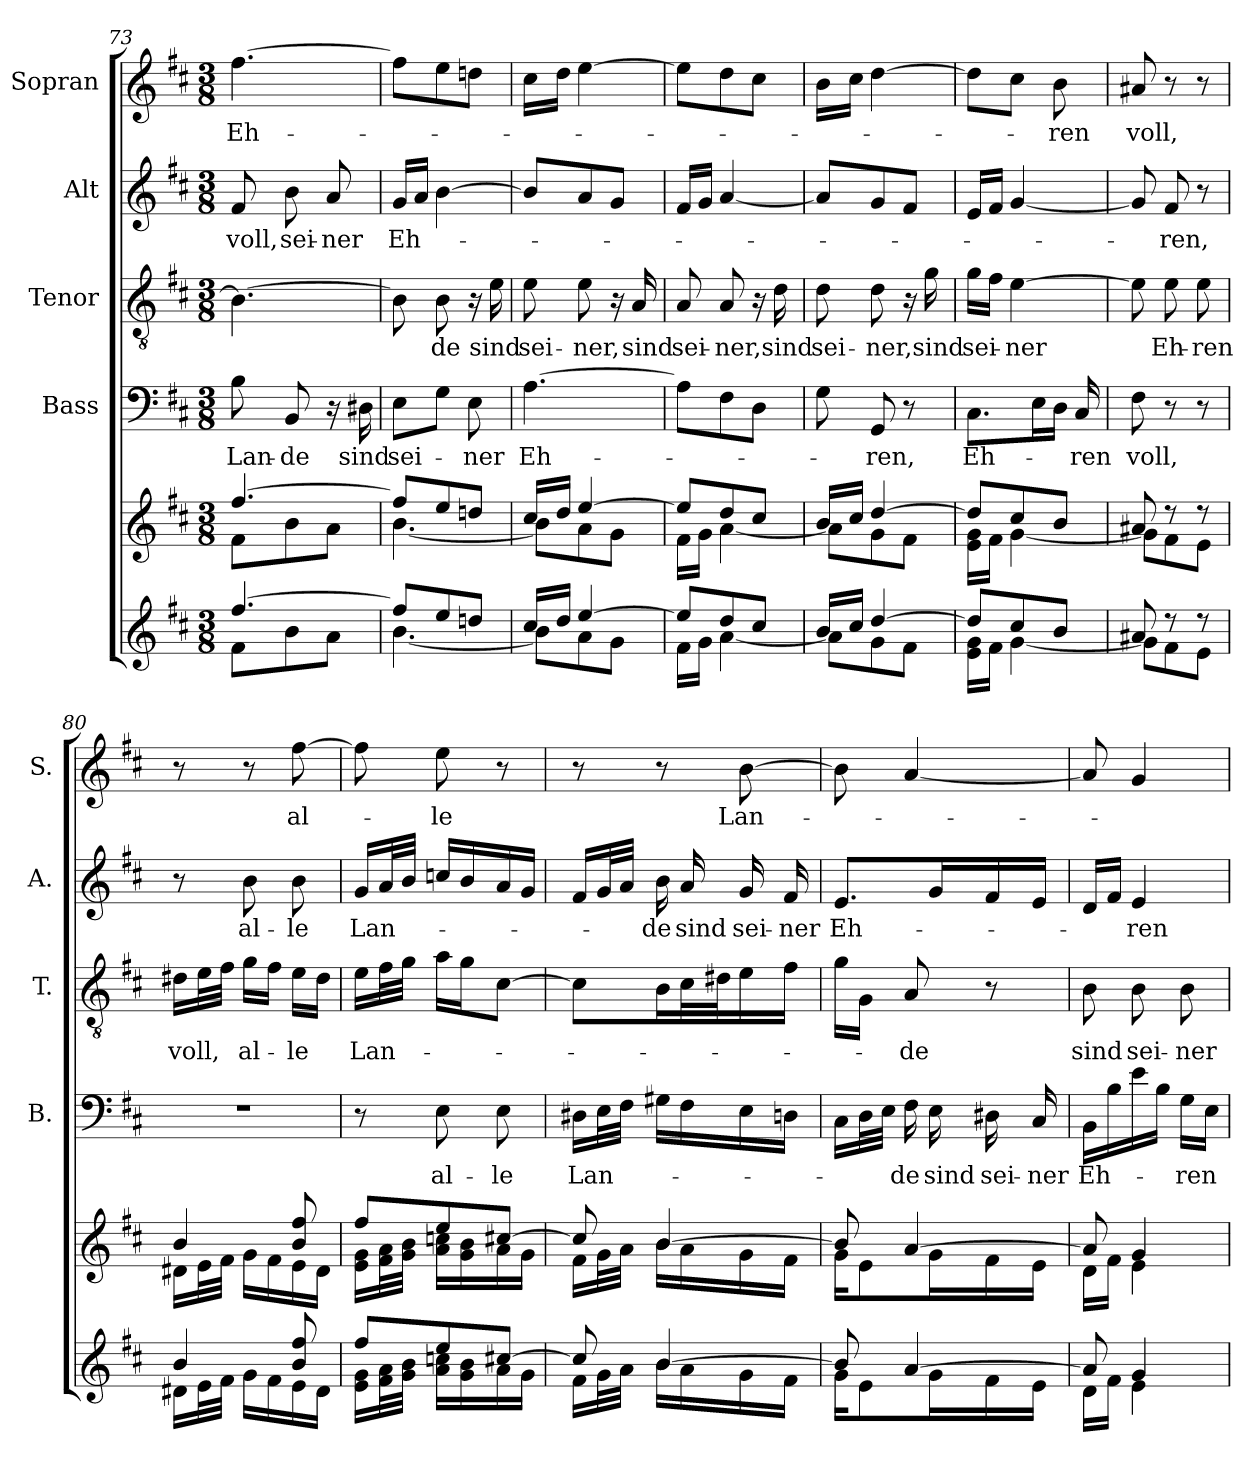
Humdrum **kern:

**kern	**kern	**kern	**text	**kern	**text	**kern	**text	**kern	**text
*part5	*part5	*part4	*part4	*part3	*part3	*part2	*part2	*part1	*part1
*staff6	*staff5	*staff4	*staff4	*staff3	*staff3	*staff2	*staff2	*staff1	*staff1
*	*	*I"Bass	*	*I"Tenor	*	*I"Alt	*	*I"Sopran	*
*	*	*I'B.	*	*I'T.	*	*I'A.	*	*I'S.	*
*clefG2	*clefG2	*clefF4	*	*clefGv2	*	*clefG2	*	*clefG2	*
*k[f#c#]	*k[f#c#]	*k[f#c#]	*	*k[f#c#]	*	*k[f#c#]	*	*k[f#c#]	*
*D:	*D:	*D:	*	*D:	*	*D:	*	*D:	*
*M3/8	*M3/8	*M3/8	*	*M3/8	*	*M3/8	*	*M3/8	*
=73	=73	=73	=73	=73	=73	=73	=73	=73	=73
*^	*^	*	*	*	*	*	*	*	*
!	!	!	!	!	!LO:LY:b	!	!	!	!LO:LY:b	!	!LO:LY:b
[>4.ff#/	8f#\L	[>4.ff#/	8f#\L	8B\	Lan-	4.B\_	.	8f#/	voll,	[4.ff#\	Eh-
!	!	!	!	!	!LO:LY:b	!	!	!	!LO:LY:b	!	!
.	8b\	.	8b\	8BB/	-de	.	.	8b\	sei-	.	.
!	!	!	!	!	!	!	!	!	!LO:LY:b	!	!
.	8a\J	.	8a\J	16r	.	.	.	8a/	-ner	.	.
!	!	!	!	!	!LO:LY:b	!	!	!	!	!	!
.	.	.	.	16D#X\	sind	.	.	.	.	.	.
=74	=74	=74	=74	=74	=74	=74	=74	=74	=74	=74	=74
!	!	!	!	!	!LO:LY:b	!	!	!	!LO:LY:b	!	!
8ff#/L]	[<4.b\	8ff#/L]	[<4.b\	8E\L	sei-	8B\]	.	16g/LL	Eh-	8ff#\L]	.
.	.	.	.	.	.	.	.	16a/JJ	.	.	.
!	!	!	!	!	!	!	!LO:LY:b	!	!	!	!
8ee/	.	8ee/	.	8G\J	.	8B\	-de	[4b\	.	8ee\	.
!	!	!	!	!	!LO:LY:b	!	!	!	!	!	!
8ddn/J	.	8ddn/J	.	8E\	-ner	16r	.	.	.	8ddn\J	.
!	!	!	!	!	!	!	!LO:LY:b	!	!	!	!
.	.	.	.	.	.	16e\	sind	.	.	.	.
=75	=75	=75	=75	=75	=75	=75	=75	=75	=75	=75	=75
!	!	!	!	!	!LO:LY:b	!	!LO:LY:b	!	!	!	!
16cc#/LL	8b\L]	16cc#/LL	8b\L]	[4.A\	Eh-	8e\	sei-	8b/L]	.	16cc#\LL	.
16dd/JJ	.	16dd/JJ	.	.	.	.	.	.	.	16dd\JJ	.
!	!	!	!	!	!	!	!LO:LY:b	!	!	!	!
[>4ee/	8a\	[>4ee/	8a\	.	.	8e\	-ner,	8a/	.	[4ee\	.
.	8g\J	.	8g\J	.	.	16r	.	8g/J	.	.	.
!	!	!	!	!	!	!	!LO:LY:b	!	!	!	!
.	.	.	.	.	.	16A/	sind	.	.	.	.
=76	=76	=76	=76	=76	=76	=76	=76	=76	=76	=76	=76
!	!	!	!	!	!	!	!LO:LY:b	!	!	!	!
8ee/L]	16f#\LL	8ee/L]	16f#\LL	8A\L]	.	8A/	sei-	16f#/LL	.	8ee\L]	.
.	16g\JJ	.	16g\JJ	.	.	.	.	16g/JJ	.	.	.
!	!	!	!	!	!	!	!LO:LY:b	!	!	!	!
8dd/	[<4a\	8dd/	[<4a\	8F#\	.	8A/	-ner,	[4a/	.	8dd\	.
8cc#/J	.	8cc#/J	.	8D\J	.	16r	.	.	.	8cc#\J	.
!	!	!	!	!	!	!	!LO:LY:b	!	!	!	!
.	.	.	.	.	.	16d\	sind	.	.	.	.
=77	=77	=77	=77	=77	=77	=77	=77	=77	=77	=77	=77
!	!	!	!	!	!	!	!LO:LY:b	!	!	!	!
16b/LL	8a\L]	16b/LL	8a\L]	8G\	.	8d\	sei-	8a/L]	.	16b\LL	.
16cc#/JJ	.	16cc#/JJ	.	.	.	.	.	.	.	16cc#\JJ	.
!	!	!	!	!	!LO:LY:b	!	!LO:LY:b	!	!	!	!
[>4dd/	8g\	[>4dd/	8g\	8GG/	-ren,	8d\	-ner,	8g/	.	[4dd\	.
.	8f#\J	.	8f#\J	8r	.	16r	.	8f#/J	.	.	.
!	!	!	!	!	!	!	!LO:LY:b	!	!	!	!
.	.	.	.	.	.	16g\	sind	.	.	.	.
=78	=78	=78	=78	=78	=78	=78	=78	=78	=78	=78	=78
!	!	!	!	!	!LO:LY:b	!	!LO:LY:b	!	!	!	!
8dd/L]	16e\ 16g\LL	8dd/L]	16e\ 16g\LL	8.C#\L	Eh-	16g\LL	sei-	16e/LL	.	8dd\L]	.
.	16f#\JJ	.	16f#\JJ	.	.	16f#\JJ	.	16f#/JJ	.	.	.
!	!	!	!	!	!	!	!LO:LY:b	!	!	!	!
8cc#/	[<4g\	8cc#/	[<4g\	.	.	[4e\	-ner	[4g/	.	8cc#\J	.
.	.	.	.	16E\L	.	.	.	.	.	.	.
!	!	!	!	!	!	!	!	!	!	!	!LO:LY:b
8b/J	.	8b/J	.	16D\JJ	.	.	.	.	.	8b\	-ren
!	!	!	!	!	!LO:LY:b	!	!	!	!	!	!
.	.	.	.	16C#/	-ren	.	.	.	.	.	.
!!LO:LB:g=z
=79	=79	=79	=79	=79	=79	=79	=79	=79	=79	=79	=79
!	!	!	!	!	!LO:LY:b	!	!	!	!	!	!LO:LY:b
8a#X/	8g\L]	8a#X/	8g\L]	8F#\	voll,	8e\]	.	8g/]	.	8a#X/	voll,
!	!	!	!	!	!	!	!LO:LY:b	!	!LO:LY:b	!	!
8rdd	8f#\	8rdd	8f#\	8r	.	8e\	Eh-	8f#/	-ren,	8r	.
!	!	!	!	!	!	!	!LO:LY:b	!	!	!	!
8rdd	8e\J	8rdd	8e\J	8r	.	8e\	-ren	8r	.	8r	.
=80	=80	=80	=80	=80	=80	=80	=80	=80	=80	=80	=80
!	!	!	!	!	!	!	!LO:LY:b	!	!	!	!
4b/	16d#X\LL	4b/	16d#X\LL	4.r	.	16d#X\LL	voll,	8r	.	8r	.
.	32e\L	.	32e\L	.	.	32e\L	.	.	.	.	.
.	32f#\JJJ	.	32f#\JJJ	.	.	32f#\JJJ	.	.	.	.	.
!	!	!	!	!	!	!	!LO:LY:b	!	!LO:LY:b	!	!
.	16g\LL	.	16g\LL	.	.	16g\LL	al-	8b\	al-	8r	.
.	16f#\	.	16f#\	.	.	16f#\JJ	.	.	.	.	.
!	!	!	!	!	!	!	!LO:LY:b	!	!LO:LY:b	!	!LO:LY:b
8b/ 8ff#/	16e\	8b/ 8ff#/	16e\	.	.	16e\LL	-le	8b\	-le	[8ff#\	al-
.	16d#\JJ	.	16d#\JJ	.	.	16d#\JJ	.	.	.	.	.
=81	=81	=81	=81	=81	=81	=81	=81	=81	=81	=81	=81
!	!	!	!	!	!	!	!LO:LY:b	!	!LO:LY:b	!	!
8ff#/L	16e\ 16g\LL	8ff#/L	16e\ 16g\LL	8r	.	16e\LL	Lan-	16g/LL	Lan-	8ff#\]	.
.	32f#\ 32a\L	.	32f#\ 32a\L	.	.	32f#\L	.	32a/L	.	.	.
.	32g\ 32b\JJJ	.	32g\ 32b\JJJ	.	.	32g\JJJ	.	32b/JJJ	.	.	.
!	!	!	!	!	!LO:LY:b	!	!	!	!	!	!LO:LY:b
8ee/	16a\ 16ccn\LL	8ee/	16a\ 16ccn\LL	8E\	al-	16a\LL	.	16ccn/LL	.	8ee\	-le
.	16g\ 16b\	.	16g\ 16b\	.	.	16g\J	.	16b/	.	.	.
!	!	!	!	!	!LO:LY:b	!	!	!	!	!	!
[>8cc#X/J	16a\	[>8cc#X/J	16a\	8E\	-le	[8c#\J	.	16a/	.	8r	.
.	16g\JJ	.	16g\JJ	.	.	.	.	16g/JJ	.	.	.
=82	=82	=82	=82	=82	=82	=82	=82	=82	=82	=82	=82
!	!	!	!	!	!LO:LY:b	!	!	!	!	!	!
8cc#/]	16f#\LL	8cc#/]	16f#\LL	16D#X\LL	Lan-	8c#\L]	.	16f#/LL	.	8r	.
.	32g\L	.	32g\L	32E\L	.	.	.	32g/L	.	.	.
.	32a\JJJ	.	32a\JJJ	32F#\JJJ	.	.	.	32a/JJJ	.	.	.
!	!	!	!	!	!	!	!	!	!LO:LY:b	!	!
[>4b/	16b\LL	[>4b/	16b\LL	16G#\LL	.	16B\L	.	16b\	-de	8r	.
!	!	!	!	!	!	!	!	!	!LO:LY:b	!	!
.	16a\	.	16a\	16F#\	.	32c#\L	.	16a/	sind	.	.
.	.	.	.	.	.	32d#X\J	.	.	.	.	.
!	!	!	!	!	!	!	!	!	!LO:LY:b	!	!LO:LY:b
.	16g\	.	16g\	16E\	.	16e\	.	16g/	sei-	[8b\	Lan-
!	!	!	!	!	!	!	!	!	!LO:LY:b	!	!
.	16f#\JJ	.	16f#\JJ	16Dn\JJ	.	16f#\JJ	.	16f#/	-ner	.	.
=83	=83	=83	=83	=83	=83	=83	=83	=83	=83	=83	=83
!	!	!	!	!	!	!	!	!	!LO:LY:b	!	!
8b/]	16g\KL	8b/]	16g\KL	16C#\LL	.	16g\LL	.	8.e/L	Eh-	8b\]	.
.	8e\	.	8e\	32D\L	.	16G\JJ	.	.	.	.	.
.	.	.	.	32E\JJJ	.	.	.	.	.	.	.
!	!	!	!	!	!LO:LY:b	!	!LO:LY:b	!	!	!	!
[>4a/	.	[>4a/	.	16F#\	-de	8A/	-de	.	.	[4a/	.
!	!	!	!	!	!LO:LY:b	!	!	!	!	!	!
.	16g\L	.	16g\L	16E\	sind	.	.	16g/L	.	.	.
!	!	!	!	!	!LO:LY:b	!	!	!	!	!	!
.	16f#\	.	16f#\	16D#X\	sei-	8r	.	16f#/	.	.	.
!	!	!	!	!	!LO:LY:b	!	!	!	!	!	!
.	16e\JJ	.	16e\JJ	16C#/	-ner	.	.	16e/JJ	.	.	.
=84	=84	=84	=84	=84	=84	=84	=84	=84	=84	=84	=84
!	!	!	!	!	!LO:LY:b	!	!LO:LY:b	!	!	!	!
8a/]	16d\LL	8a/]	16d\LL	16BB\LL	Eh-	8B\	sind	16d/LL	.	8a/]	.
.	16f#\JJ	.	16f#\JJ	16B\	.	.	.	16f#/JJ	.	.	.
!	!	!	!	!	!	!	!LO:LY:b	!	!LO:LY:b	!	!
4g/	4e\	4g/	4e\	16e\	.	8B\	sei-	4e/	-ren	4g/	.
.	.	.	.	16B\JJ	.	.	.	.	.	.	.
!	!	!	!	!	!LO:LY:b	!	!LO:LY:b	!	!	!	!
.	.	.	.	16G\LL	-ren	8B\	-ner	.	.	.	.
.	.	.	.	16E\JJ	.	.	.	.	.	.	.
*v	*v	*	*	*	*	*	*	*	*	*	*
*	*v	*v	*	*	*	*	*	*	*	*
=	=	=	=	=	=	=	=	=	=
*-	*-	*-	*-	*-	*-	*-	*-	*-	*-
